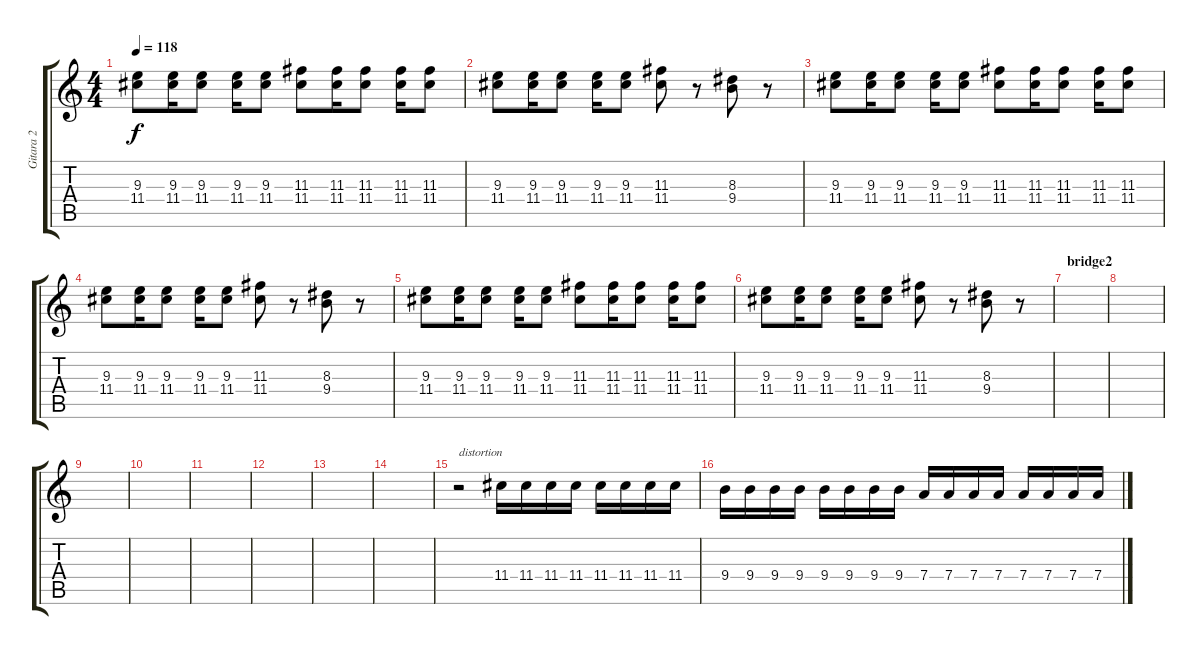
\track ("Gitara 2" "Gitara 2") {instrument electricguitarclean}
\staff {score tabs}
\tuning (E4 B3 G3 D3 A2 E2) {hide}
\ts (4 4)
\tempo 118
\clef g2
\ks c
(9.3 11.4).8{dy f} (9.3 11.4).16 (9.3 11.4).8 (9.3 11.4).16 (9.3 11.4).8 (11.3 11.4).8 (11.3 11.4).16 (11.3 11.4).8 (11.3 11.4).16 (11.3 11.4).8 |
(9.3 11.4).8 (9.3 11.4).16 (9.3 11.4).8 (9.3 11.4).16 (9.3 11.4).8 (11.3 11.4).8 r.8 (8.3 9.4).8 r.8 |
(9.3 11.4).8 (9.3 11.4).16 (9.3 11.4).8 (9.3 11.4).16 (9.3 11.4).8 (11.3 11.4).8 (11.3 11.4).16 (11.3 11.4).8 (11.3 11.4).16 (11.3 11.4).8 |
(9.3 11.4).8 (9.3 11.4).16 (9.3 11.4).8 (9.3 11.4).16 (9.3 11.4).8 (11.3 11.4).8 r.8 (8.3 9.4).8 r.8 |
(9.3 11.4).8 (9.3 11.4).16 (9.3 11.4).8 (9.3 11.4).16 (9.3 11.4).8 (11.3 11.4).8 (11.3 11.4).16 (11.3 11.4).8 (11.3 11.4).16 (11.3 11.4).8 |
(9.3 11.4).8 (9.3 11.4).16 (9.3 11.4).8 (9.3 11.4).16 (9.3 11.4).8 (11.3 11.4).8 r.8 (8.3 9.4).8 r.8 |
\section ("" "bridge2")
|
|
|
|
|
|
|
|
r.2{txt "distortion" instrument distortionguitar} 11.4.16 11.4.16 11.4.16 11.4.16 11.4.16 11.4.16 11.4.16 11.4.16 |
9.4.16 9.4.16 9.4.16 9.4.16 9.4.16 9.4.16 9.4.16 9.4.16 7.4.16 7.4.16 7.4.16 7.4.16 7.4.16 7.4.16 7.4.16 7.4.16
